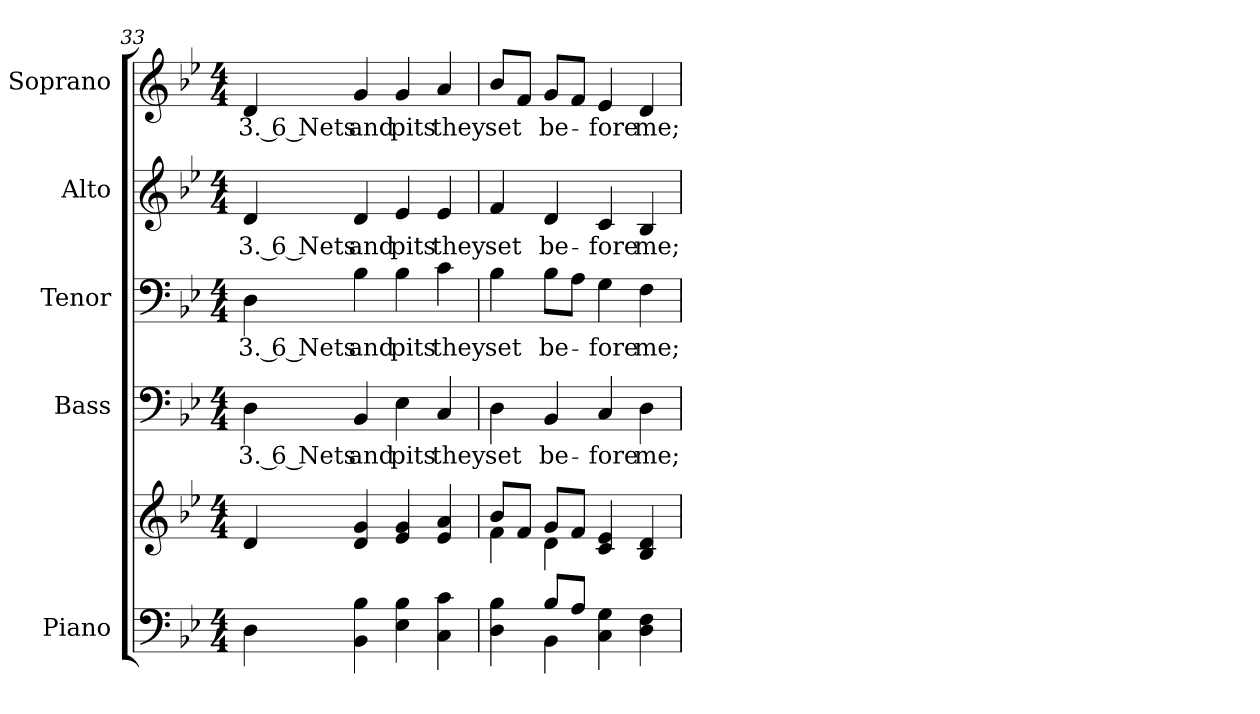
**kern	**kern	**kern	**text	**kern	**text	**kern	**text	**kern	**text
*part5	*part5	*part4	*part4	*part3	*part3	*part2	*part2	*part1	*part1
*staff6	*staff5	*staff4	*staff4	*staff3	*staff3	*staff2	*staff2	*staff1	*staff1
*I"Piano	*	*I"Bass	*	*I"Tenor	*	*I"Alto	*	*I"Soprano	*
*I'Pno.	*	*I'B.	*	*I'T.	*	*I'A.	*	*I'S.	*
!!LO:PB:g=z
*clefF4	*clefG2	*clefF4	*	*clefF4	*	*clefG2	*	*clefG2	*
*k[b-e-]	*k[b-e-]	*k[b-e-]	*	*k[b-e-]	*	*k[b-e-]	*	*k[b-e-]	*
*B-:	*B-:	*B-:	*	*B-:	*	*B-:	*	*B-:	*
*M4/4	*M4/4	*M4/4	*	*M4/4	*	*M4/4	*	*M4/4	*
=33	=33	=33	=33	=33	=33	=33	=33	=33	=33
!	!	!	!LO:LY:b:color=#000000	!	!	!	!	!	!
!	!	!	!	!	!LO:LY:b:color=#000000	!	!	!	!
!	!	!	!	!	!	!	!LO:LY:b:color=#000000	!	!
!	!	!	!	!	!	!	!	!	!LO:LY:b:color=#000000
4Di\	4di/	4Di\	3. 6 Nets	4Di\	3. 6 Nets	4di/	3. 6 Nets	4di/	3. 6 Nets
!	!	!	!LO:LY:b:color=#000000	!	!	!	!	!	!
!	!	!	!	!	!LO:LY:b:color=#000000	!	!	!	!
!	!	!	!	!	!	!	!LO:LY:b:color=#000000	!	!
!	!	!	!	!	!	!	!	!	!LO:LY:b:color=#000000
4BB-i\ 4B-i	4di/ 4gi	4BB-i/	and	4B-i\	and	4di/	and	4gi/	and
!	!	!	!LO:LY:b:color=#000000	!	!	!	!	!	!
!	!	!	!	!	!LO:LY:b:color=#000000	!	!	!	!
!	!	!	!	!	!	!	!LO:LY:b:color=#000000	!	!
!	!	!	!	!	!	!	!	!	!LO:LY:b:color=#000000
4E-i\ 4B-i	4e-i/ 4gi	4E-i\	pits	4B-i\	pits	4e-i/	pits	4gi/	pits
!	!	!	!LO:LY:b:color=#000000	!	!	!	!	!	!
!	!	!	!	!	!LO:LY:b:color=#000000	!	!	!	!
!	!	!	!	!	!	!	!LO:LY:b:color=#000000	!	!
!	!	!	!	!	!	!	!	!	!LO:LY:b:color=#000000
4Ci\ 4ci	4e-i/ 4ai	4Ci/	they	4ci\	they	4e-i/	they	4ai/	they
=34	=34	=34	=34	=34	=34	=34	=34	=34	=34
*^	*^	*	*	*	*	*	*	*	*
!	!	!	!	!	!LO:LY:b:color=#000000	!	!	!	!	!	!
!	!	!	!	!	!	!	!LO:LY:b:color=#000000	!	!	!	!
!	!	!	!	!	!	!	!	!	!LO:LY:b:color=#000000	!	!
!	!	!	!	!	!	!	!	!	!	!	!LO:LY:b:color=#000000
4Di\ 4B-i	4ryy	8b-i/L	4fi\	4Di\	set	4B-i\	set	4fi/	set	8b-i/L	set
.	.	8fi/J	.	.	.	.	.	.	.	8fi/J	.
!	!	!	!	!	!LO:LY:b:color=#000000	!	!	!	!	!	!
!	!	!	!	!	!	!	!LO:LY:b:color=#000000	!	!	!	!
!	!	!	!	!	!	!	!	!	!LO:LY:b:color=#000000	!	!
!	!	!	!	!	!	!	!	!	!	!	!LO:LY:b:color=#000000
8B-i/L	4BB-i\	8gi/L	4di\	4BB-i/	be-	8B-i\L	be-	4di/	be-	8gi/L	be-
8Ai/J	.	8fi/J	.	.	.	8Ai\J	.	.	.	8fi/J	.
!	!	!	!	!	!LO:LY:b:color=#000000	!	!	!	!	!	!
!	!	!	!	!	!	!	!LO:LY:b:color=#000000	!	!	!	!
!	!	!	!	!	!	!	!	!	!LO:LY:b:color=#000000	!	!
!	!	!	!	!	!	!	!	!	!	!	!LO:LY:b:color=#000000
4Ci\ 4Gi	2ryy	4ci/ 4e-i	2ryy	4Ci/	-fore	4Gi\	-fore	4ci/	-fore	4e-i/	-fore
!	!	!	!	!	!LO:LY:b:color=#000000	!	!	!	!	!	!
!	!	!	!	!	!	!	!LO:LY:b:color=#000000	!	!	!	!
!	!	!	!	!	!	!	!	!	!LO:LY:b:color=#000000	!	!
!	!	!	!	!	!	!	!	!	!	!	!LO:LY:b:color=#000000
4Di\ 4Fi	.	4B-i/ 4di	.	4Di\	me;	4Fi\	me;	4B-i/	me;	4di/	me;
*v	*v	*	*	*	*	*	*	*	*	*	*
*	*v	*v	*	*	*	*	*	*	*	*
=	=	=	=	=	=	=	=	=	=
*-	*-	*-	*-	*-	*-	*-	*-	*-	*-
